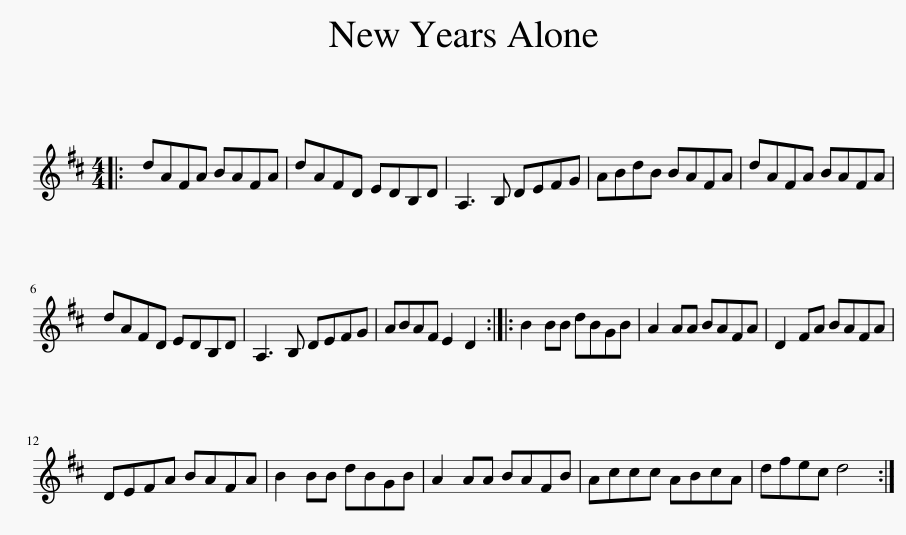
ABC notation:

X:1
L:1/8
M:4/4
I:linebreak $
K:D
V:1 treble
V:1
|: dAFA BAFA | dAFD EDB,D | A,3 B, DEFG | ABdB BAFA | dAFA BAFA |$ %5
 dAFD EDB,D | A,3 B, DEFG | ABAF E2 D2 :: B2 BB dBGB | A2 AA BAFA | %10
 D2 FA BAFA |$ DEFA BAFA | B2 BB dBGB | A2 AA BAFB | Accc ABcA | %15
 dfec d4 :| %16
